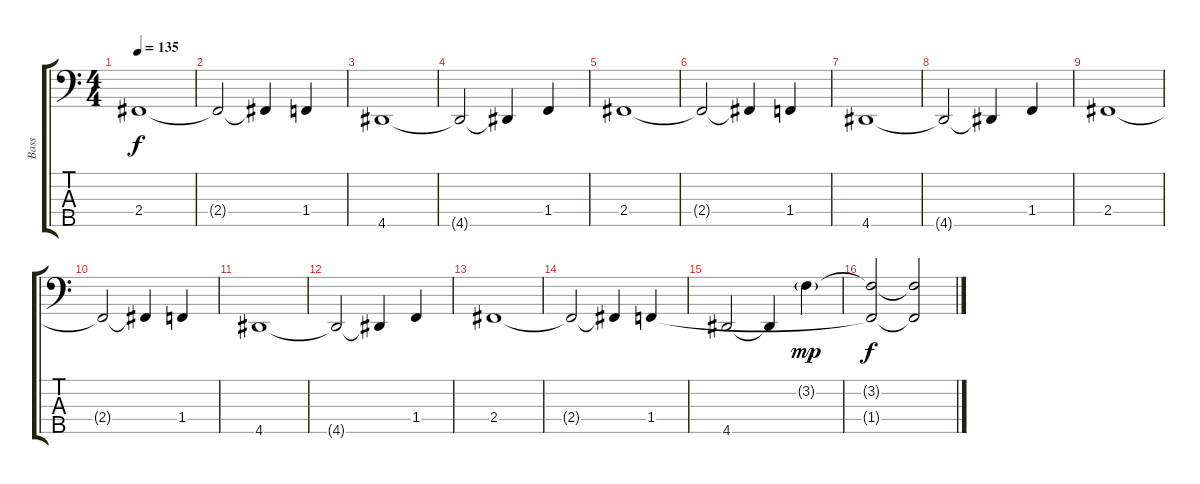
\track ("Bass" "Bass") {instrument slapbass2}
\staff {score tabs}
\tuning (G2 D2 A1 E1 B0) {hide}
\ts (4 4)
\tempo 135
\clef f4
\ks c
2.4.1{dy f} |
2.4{t}.2 2.4{t}.4 1.4.4 |
4.5.1 |
4.5{t}.2 4.5{t}.4 1.4.4 |
2.4.1 |
2.4{t}.2 2.4{t}.4 1.4.4 |
4.5.1 |
4.5{t}.2 4.5{t}.4 1.4.4 |
2.4.1 |
2.4{t}.2 2.4{t}.4 1.4.4 |
4.5.1 |
4.5{t}.2 4.5{t}.4 1.4.4 |
2.4.1 |
2.4{t}.2 2.4{t}.4 1.4.4 |
4.5.2 4.5{t}.4 3.2{g}.4{dy mp} |
(3.2{t} 1.4{t}).2{dy f} (3.2{t} 1.4{t}).2
